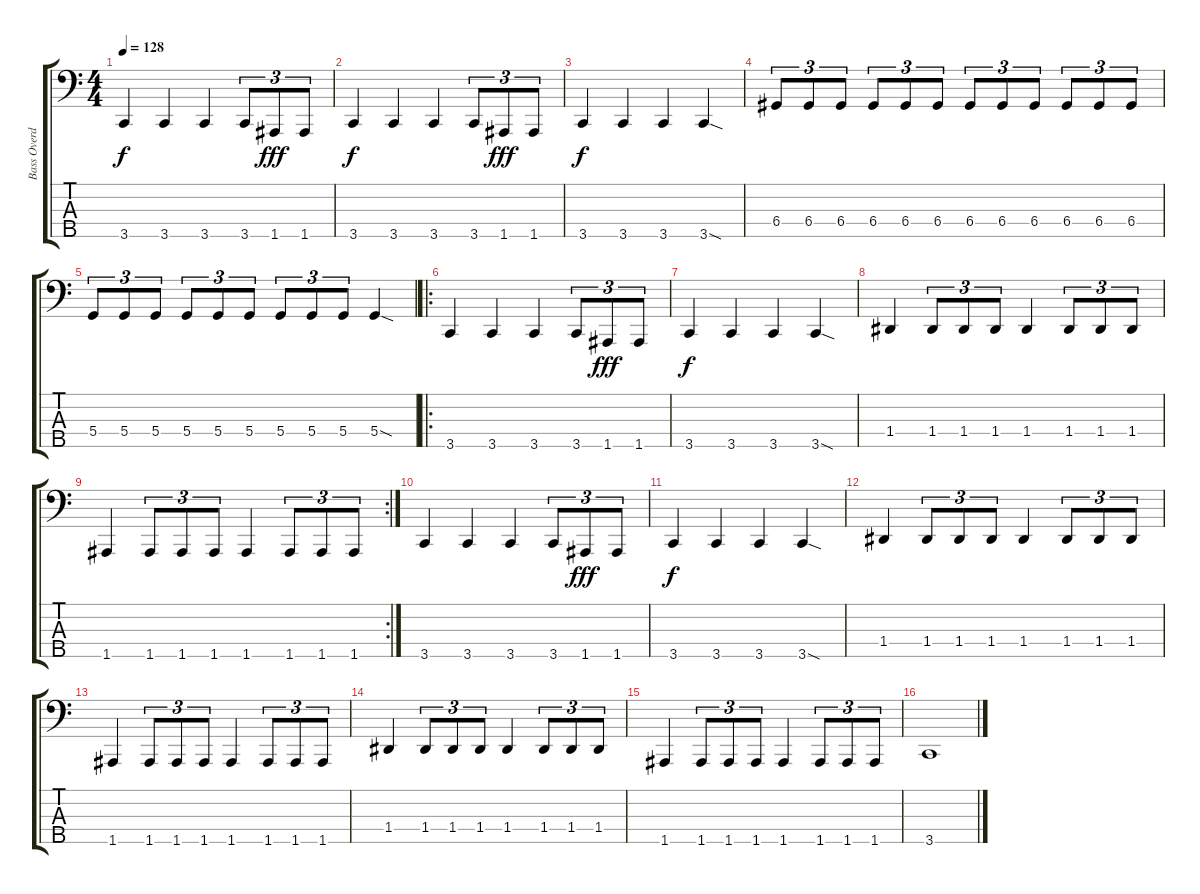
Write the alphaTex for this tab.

\track ("Bass Overdub" "Bass Overd") {instrument electricbassfinger}
\staff {score tabs}
\tuning (F2 C2 G1 D1 A0) {hide}
\ts (4 4)
\tempo 128
\clef f4
\ks c
3.5.4{dy f} 3.5.4 3.5.4 3.5.8{tu (3 2)} 1.5.8{tu (3 2) dy fff} 1.5.8{tu (3 2)} |
3.5.4{dy f} 3.5.4 3.5.4 3.5.8{tu (3 2)} 1.5.8{tu (3 2) dy fff} 1.5.8{tu (3 2)} |
3.5.4{dy f} 3.5.4 3.5.4 3.5{sod}.4 |
6.4.8{tu (3 2)} 6.4.8{tu (3 2)} 6.4.8{tu (3 2)} 6.4.8{tu (3 2)} 6.4.8{tu (3 2)} 6.4.8{tu (3 2)} 6.4.8{tu (3 2)} 6.4.8{tu (3 2)} 6.4.8{tu (3 2)} 6.4.8{tu (3 2)} 6.4.8{tu (3 2)} 6.4.8{tu (3 2)} |
5.4.8{tu (3 2)} 5.4.8{tu (3 2)} 5.4.8{tu (3 2)} 5.4.8{tu (3 2)} 5.4.8{tu (3 2)} 5.4.8{tu (3 2)} 5.4.8{tu (3 2)} 5.4.8{tu (3 2)} 5.4.8{tu (3 2)} 5.4{sod}.4 |
\ro
3.5.4 3.5.4 3.5.4 3.5.8{tu (3 2)} 1.5.8{tu (3 2) dy fff} 1.5.8{tu (3 2)} |
3.5.4{dy f} 3.5.4 3.5.4 3.5{sod}.4 |
1.4.4 1.4.8{tu (3 2)} 1.4.8{tu (3 2)} 1.4.8{tu (3 2)} 1.4.4 1.4.8{tu (3 2)} 1.4.8{tu (3 2)} 1.4.8{tu (3 2)} |
\rc 2
1.5.4 1.5.8{tu (3 2)} 1.5.8{tu (3 2)} 1.5.8{tu (3 2)} 1.5.4 1.5.8{tu (3 2)} 1.5.8{tu (3 2)} 1.5.8{tu (3 2)} |
3.5.4 3.5.4 3.5.4 3.5.8{tu (3 2)} 1.5.8{tu (3 2) dy fff} 1.5.8{tu (3 2)} |
3.5.4{dy f} 3.5.4 3.5.4 3.5{sod}.4 |
1.4.4 1.4.8{tu (3 2)} 1.4.8{tu (3 2)} 1.4.8{tu (3 2)} 1.4.4 1.4.8{tu (3 2)} 1.4.8{tu (3 2)} 1.4.8{tu (3 2)} |
1.5.4 1.5.8{tu (3 2)} 1.5.8{tu (3 2)} 1.5.8{tu (3 2)} 1.5.4 1.5.8{tu (3 2)} 1.5.8{tu (3 2)} 1.5.8{tu (3 2)} |
1.4.4 1.4.8{tu (3 2)} 1.4.8{tu (3 2)} 1.4.8{tu (3 2)} 1.4.4 1.4.8{tu (3 2)} 1.4.8{tu (3 2)} 1.4.8{tu (3 2)} |
1.5.4 1.5.8{tu (3 2)} 1.5.8{tu (3 2)} 1.5.8{tu (3 2)} 1.5.4 1.5.8{tu (3 2)} 1.5.8{tu (3 2)} 1.5.8{tu (3 2)} |
3.5.1
